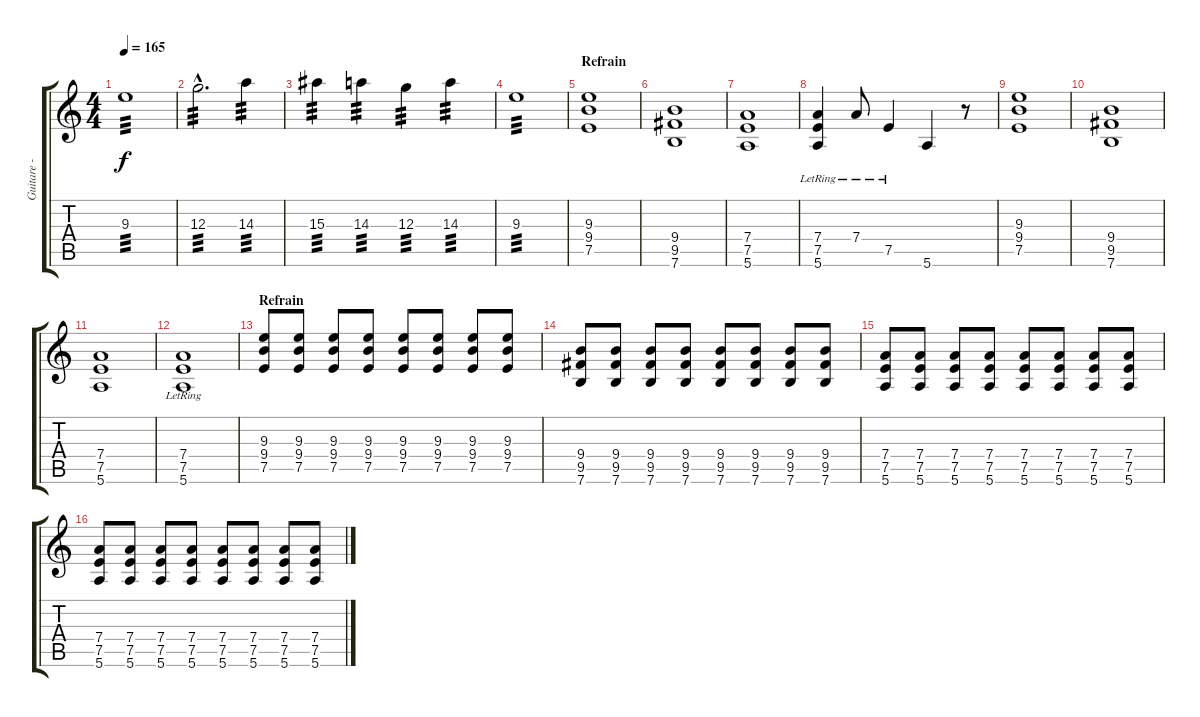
\track ("Guitare - Bozo" "Guitare - ") {instrument electricguitarclean}
\staff {score tabs}
\tuning (E4 B3 G3 D3 A2 E2) {hide}
\ts (4 4)
\tempo 165
\clef g2
\ks c
9.3.1{tp 3 dy f} |
12.3{hac}.2{d tp 3} 14.3.4{tp 3} |
15.3.4{tp 3} 14.3.4{tp 3} 12.3.4{tp 3} 14.3.4{tp 3} |
9.3.1{tp 3} |
\section ("" "Refrain")
(9.3 9.4 7.5).1 |
(9.4 9.5 7.6).1 |
(7.4 7.5 5.6).1 |
(7.4{lr} 7.5{lr} 5.6{lr}).4 7.4{lr}.8 7.5{lr}.4 5.6.4 r.8 |
(9.3 9.4 7.5).1 |
(9.4 9.5 7.6).1 |
(7.4 7.5 5.6).1 |
(7.4{lr} 7.5{lr} 5.6{lr}).1 |
\section ("" "Refrain")
(9.3 9.4 7.5).8 (9.3 9.4 7.5).8 (9.3 9.4 7.5).8 (9.3 9.4 7.5).8 (9.3 9.4 7.5).8 (9.3 9.4 7.5).8 (9.3 9.4 7.5).8 (9.3 9.4 7.5).8 |
(9.4 9.5 7.6).8 (9.4 9.5 7.6).8 (9.4 9.5 7.6).8 (9.4 9.5 7.6).8 (9.4 9.5 7.6).8 (9.4 9.5 7.6).8 (9.4 9.5 7.6).8 (9.4 9.5 7.6).8 |
(7.4 7.5 5.6).8 (7.4 7.5 5.6).8 (7.4 7.5 5.6).8 (7.4 7.5 5.6).8 (7.4 7.5 5.6).8 (7.4 7.5 5.6).8 (7.4 7.5 5.6).8 (7.4 7.5 5.6).8 |
(7.4 7.5 5.6).8 (7.4 7.5 5.6).8 (7.4 7.5 5.6).8 (7.4 7.5 5.6).8 (7.4 7.5 5.6).8 (7.4 7.5 5.6).8 (7.4 7.5 5.6).8 (7.4 7.5 5.6).8
